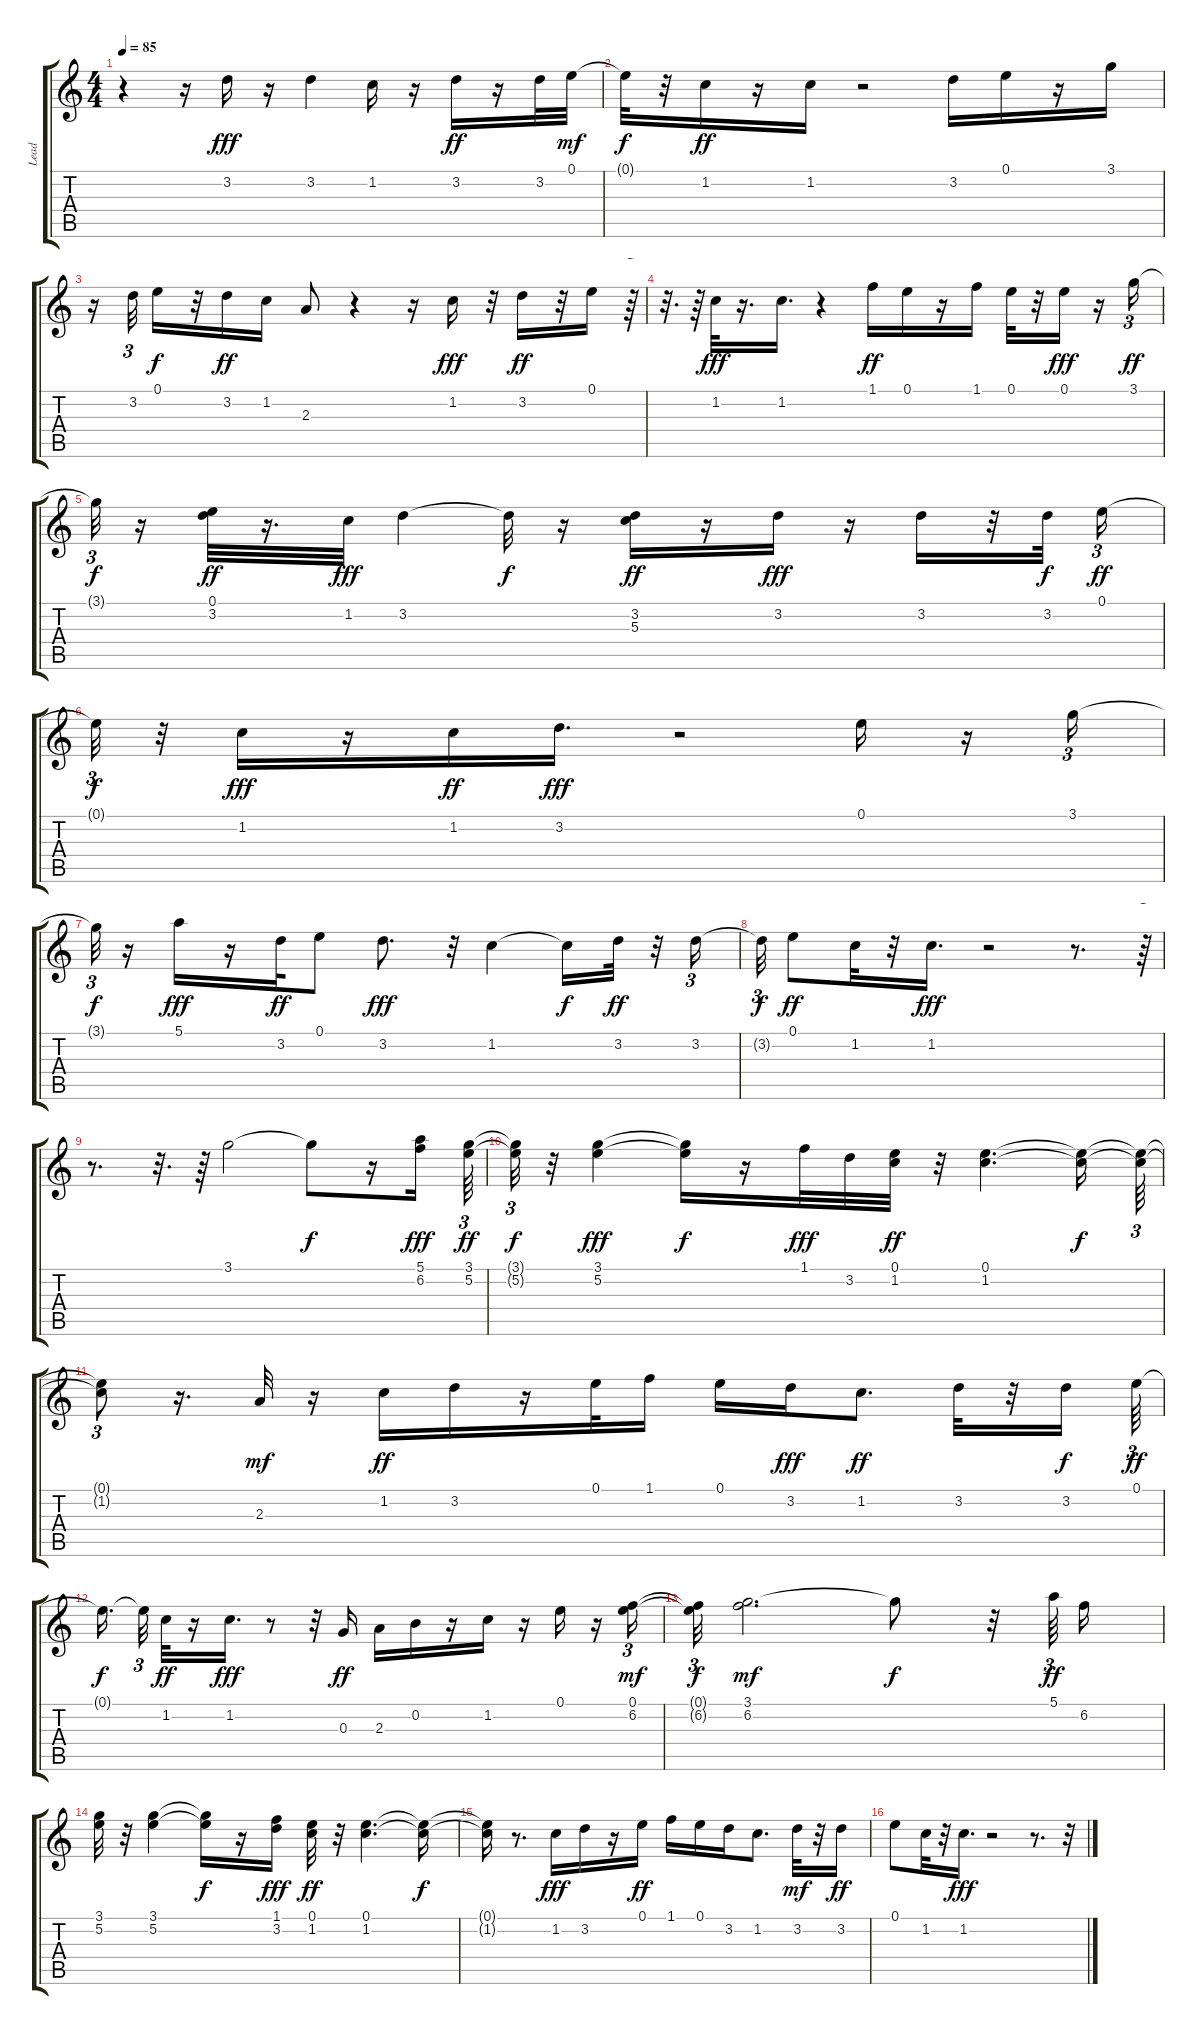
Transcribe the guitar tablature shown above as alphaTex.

\track ("Lead" "Lead") {instrument electricguitarjazz}
\staff {score tabs}
\tuning (E4 B3 G3 D3 A2 E2) {hide}
\ts (4 4)
\tempo 85
\clef g2
\ks c
r.4{dy fff} r.16 3.2.16{volume 12 instrument electricguitarjazz} r.16 3.2.4 1.2.16 r.16 3.2.16{dy ff} r.16 3.2.32 0.1.32{dy mf} |
0.1{t}.32{dy f} r.32 1.2.16{dy ff} r.16 1.2.16 r.2 3.2.16 0.1.16 r.16 3.1.16 |
r.16 3.2.32{tu (3 2)} 0.1.16{dy f} r.32 3.2.16{dy ff} 1.2.16 2.3.8 r.4 r.16 1.2.16{dy fff} r.32 3.2.16{dy ff} r.32 0.1.16 r.64{tu (3 2)} |
r.32{d} r.64 1.2.32{dy fff} r.16{d} 1.2.16{d} r.4 1.1.16{dy ff} 0.1.16 r.16 1.1.16 0.1.32 r.32 0.1.16{dy fff} r.16 3.1.16{tu (3 2) dy ff} |
3.1{t}.32{tu (3 2) dy f} r.16 (0.1 3.2).32{dy ff} r.16{d} 1.2.32{dy fff} 3.2.4 3.2{t}.32{dy f} r.16 (3.2 5.3).16{dy ff} r.16 3.2.16{dy fff} r.16 3.2.16 r.32 3.2.32{dy f} 0.1.16{tu (3 2) dy ff} |
0.1{t}.32{tu (3 2) dy f} r.32 1.2.16{dy fff} r.16 1.2.16{dy ff} 3.2.16{d dy fff} r.2 0.1.16 r.16 3.1.16{tu (3 2)} |
3.1{t}.32{tu (3 2) dy f} r.16 5.1.16{dy fff} r.16 3.2.32{dy ff} 0.1.8 3.2.8{d dy fff} r.32 1.2.4 1.2{t}.16{dy f} 3.2.32{dy ff} r.32 3.2.16{tu (3 2)} |
3.2{t}.32{tu (3 2) dy f} 0.1.8{dy ff} 1.2.32 r.32 1.2.16{d dy fff} r.2 r.8{d} r.64{tu (3 2)} |
r.8{d} r.32{d} r.64 3.1.2 3.1{t}.8{dy f} r.16 (5.1 6.2).16{dy fff} (3.1 5.2).64{tu (3 2) dy ff} |
(3.1{t} 5.2{t}).32{tu (3 2) dy f} r.32 (3.1 5.2).4{dy fff} (3.1{t} 5.2{t}).16{dy f} r.16 1.1.32{dy fff} 3.2.32 (0.1 1.2).32{dy ff} r.32 (0.1 1.2).4{d} (0.1{t} 1.2{t}).16{dy f} (0.1{t} 1.2{t}).64{tu (3 2)} |
(0.1{t} 1.2{t}).8{tu (3 2)} r.16{d} 2.3.32{dy mf} r.16 1.2.16{dy ff} 3.2.16 r.16 0.1.32 1.1.16 0.1.16 3.2.16{dy fff} 1.2.8{d dy ff} 3.2.32 r.32 3.2.16{dy f} 0.1.64{tu (3 2) dy ff} |
0.1{t}.16{d dy f beam splitsecondary} 0.1{t}.32{tu (3 2)} 1.2.32{dy ff} r.16 1.2.16{d dy fff} r.8 r.32 0.3.16{dy ff} 2.3.16 0.2.16 r.16 1.2.16 r.16 0.1.16 r.16 (0.1 6.2).16{tu (3 2) dy mf} |
(0.1{t} 6.2{t}).32{tu (3 2) dy f} (3.1 6.2).2{d dy mf} 3.1{t}.8{dy f} r.32 5.1.64{tu (3 2) dy ff} 6.2.16 |
(3.1 5.2).32 r.32 (3.1 5.2).4 (3.1{t} 5.2{t}).16{dy f} r.16 (1.1 3.2).16{dy fff} (0.1 1.2).32{dy ff} r.32 (0.1 1.2).4{d} (0.1{t} 1.2{t}).16{dy f} |
(0.1{t} 1.2{t}).16 r.8{d} 1.2.16{dy fff} 3.2.16 r.16 0.1.16{dy ff} 1.1.16 0.1.16 3.2.16 1.2.8{d} 3.2.32{dy mf} r.32 3.2.16{dy ff} |
0.1.8 1.2.32 r.32 1.2.16{d dy fff} r.2 r.8{d} r.32
